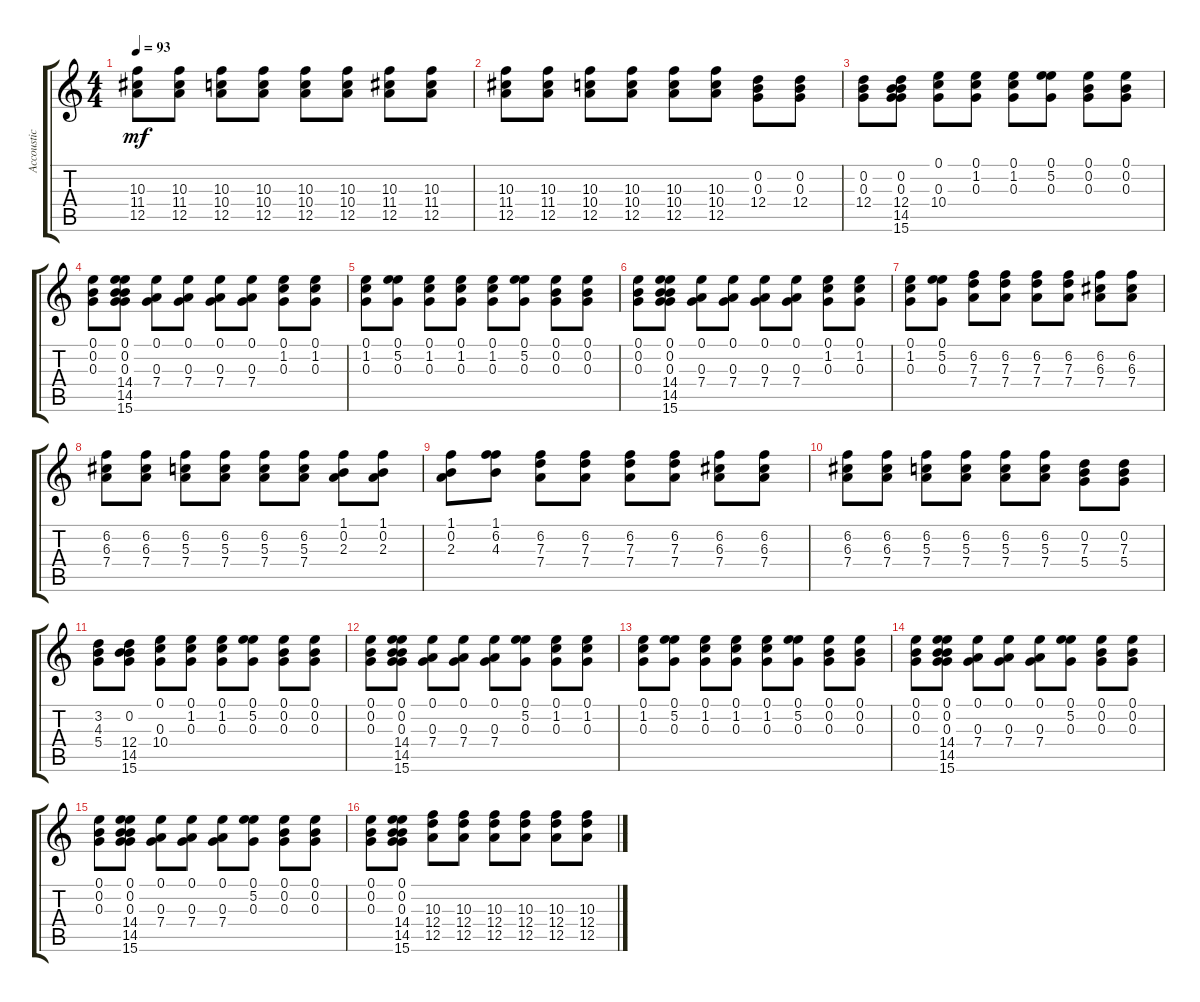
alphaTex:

\track ("Accoustic Guitar" "Accoustic ") {instrument acousticguitarsteel}
\staff {score tabs}
\tuning (E4 B3 G3 D3 A2 E2) {hide}
\ts (4 4)
\tempo 93
\clef g2
\ks c
(10.3 11.4 12.5).8{dy mf} (10.3 11.4 12.5).8 (10.3 10.4 12.5).8 (10.3 10.4 12.5).8 (10.3 10.4 12.5).8 (10.3 10.4 12.5).8 (10.3 11.4 12.5).8 (10.3 11.4 12.5).8 |
(10.3 11.4 12.5).8 (10.3 11.4 12.5).8 (10.3 10.4 12.5).8 (10.3 10.4 12.5).8 (10.3 10.4 12.5).8 (10.3 10.4 12.5).8 (0.2 0.3 12.4).8 (0.2 0.3 12.4).8 |
(0.2 0.3 12.4).8 (0.2 0.3 12.4 14.5 15.6).8 (0.1 0.3 10.4).8 (0.1 1.2 0.3).8 (0.1 1.2 0.3).8 (0.1 5.2 0.3).8 (0.1 0.2 0.3).8 (0.1 0.2 0.3).8 |
(0.1 0.2 0.3).8 (0.1 0.2 0.3 14.4 14.5 15.6).8 (0.1 0.3 7.4).8 (0.1 0.3 7.4).8 (0.1 0.3 7.4).8 (0.1 0.3 7.4).8 (0.1 1.2 0.3).8 (0.1 1.2 0.3).8 |
(0.1 1.2 0.3).8 (0.1 5.2 0.3).8 (0.1 1.2 0.3).8 (0.1 1.2 0.3).8 (0.1 1.2 0.3).8 (0.1 5.2 0.3).8 (0.1 0.2 0.3).8 (0.1 0.2 0.3).8 |
(0.1 0.2 0.3).8 (0.1 0.2 0.3 14.4 14.5 15.6).8 (0.1 0.3 7.4).8 (0.1 0.3 7.4).8 (0.1 0.3 7.4).8 (0.1 0.3 7.4).8 (0.1 1.2 0.3).8 (0.1 1.2 0.3).8 |
(0.1 1.2 0.3).8 (0.1 5.2 0.3).8 (6.2 7.3 7.4).8 (6.2 7.3 7.4).8 (6.2 7.3 7.4).8 (6.2 7.3 7.4).8 (6.2 6.3 7.4).8 (6.2 6.3 7.4).8 |
(6.2 6.3 7.4).8 (6.2 6.3 7.4).8 (6.2 5.3 7.4).8 (6.2 5.3 7.4).8 (6.2 5.3 7.4).8 (6.2 5.3 7.4).8 (1.1 0.2 2.3).8 (1.1 0.2 2.3).8 |
(1.1 0.2 2.3).8 (1.1 6.2 4.3).8 (6.2 7.3 7.4).8 (6.2 7.3 7.4).8 (6.2 7.3 7.4).8 (6.2 7.3 7.4).8 (6.2 6.3 7.4).8 (6.2 6.3 7.4).8 |
(6.2 6.3 7.4).8 (6.2 6.3 7.4).8 (6.2 5.3 7.4).8 (6.2 5.3 7.4).8 (6.2 5.3 7.4).8 (6.2 5.3 7.4).8 (0.2 7.3 5.4).8 (0.2 7.3 5.4).8 |
(3.2 4.3 5.4).8 (0.2 12.4 14.5 15.6).8 (0.1 0.3 10.4).8 (0.1 1.2 0.3).8 (0.1 1.2 0.3).8 (0.1 5.2 0.3).8 (0.1 0.2 0.3).8 (0.1 0.2 0.3).8 |
(0.1 0.2 0.3).8 (0.1 0.2 0.3 14.4 14.5 15.6).8 (0.1 0.3 7.4).8 (0.1 0.3 7.4).8 (0.1 0.3 7.4).8 (0.1 5.2 0.3).8 (0.1 1.2 0.3).8 (0.1 1.2 0.3).8 |
(0.1 1.2 0.3).8 (0.1 5.2 0.3).8 (0.1 1.2 0.3).8 (0.1 1.2 0.3).8 (0.1 1.2 0.3).8 (0.1 5.2 0.3).8 (0.1 0.2 0.3).8 (0.1 0.2 0.3).8 |
(0.1 0.2 0.3).8 (0.1 0.2 0.3 14.4 14.5 15.6).8 (0.1 0.3 7.4).8 (0.1 0.3 7.4).8 (0.1 0.3 7.4).8 (0.1 5.2 0.3).8 (0.1 0.2 0.3).8 (0.1 0.2 0.3).8 |
(0.1 0.2 0.3).8 (0.1 0.2 0.3 14.4 14.5 15.6).8 (0.1 0.3 7.4).8 (0.1 0.3 7.4).8 (0.1 0.3 7.4).8 (0.1 5.2 0.3).8 (0.1 0.2 0.3).8 (0.1 0.2 0.3).8 |
(0.1 0.2 0.3).8 (0.1 0.2 0.3 14.4 14.5 15.6).8 (10.3 12.4 12.5).8 (10.3 12.4 12.5).8 (10.3 12.4 12.5).8 (10.3 12.4 12.5).8 (10.3 12.4 12.5).8 (10.3 12.4 12.5).8
